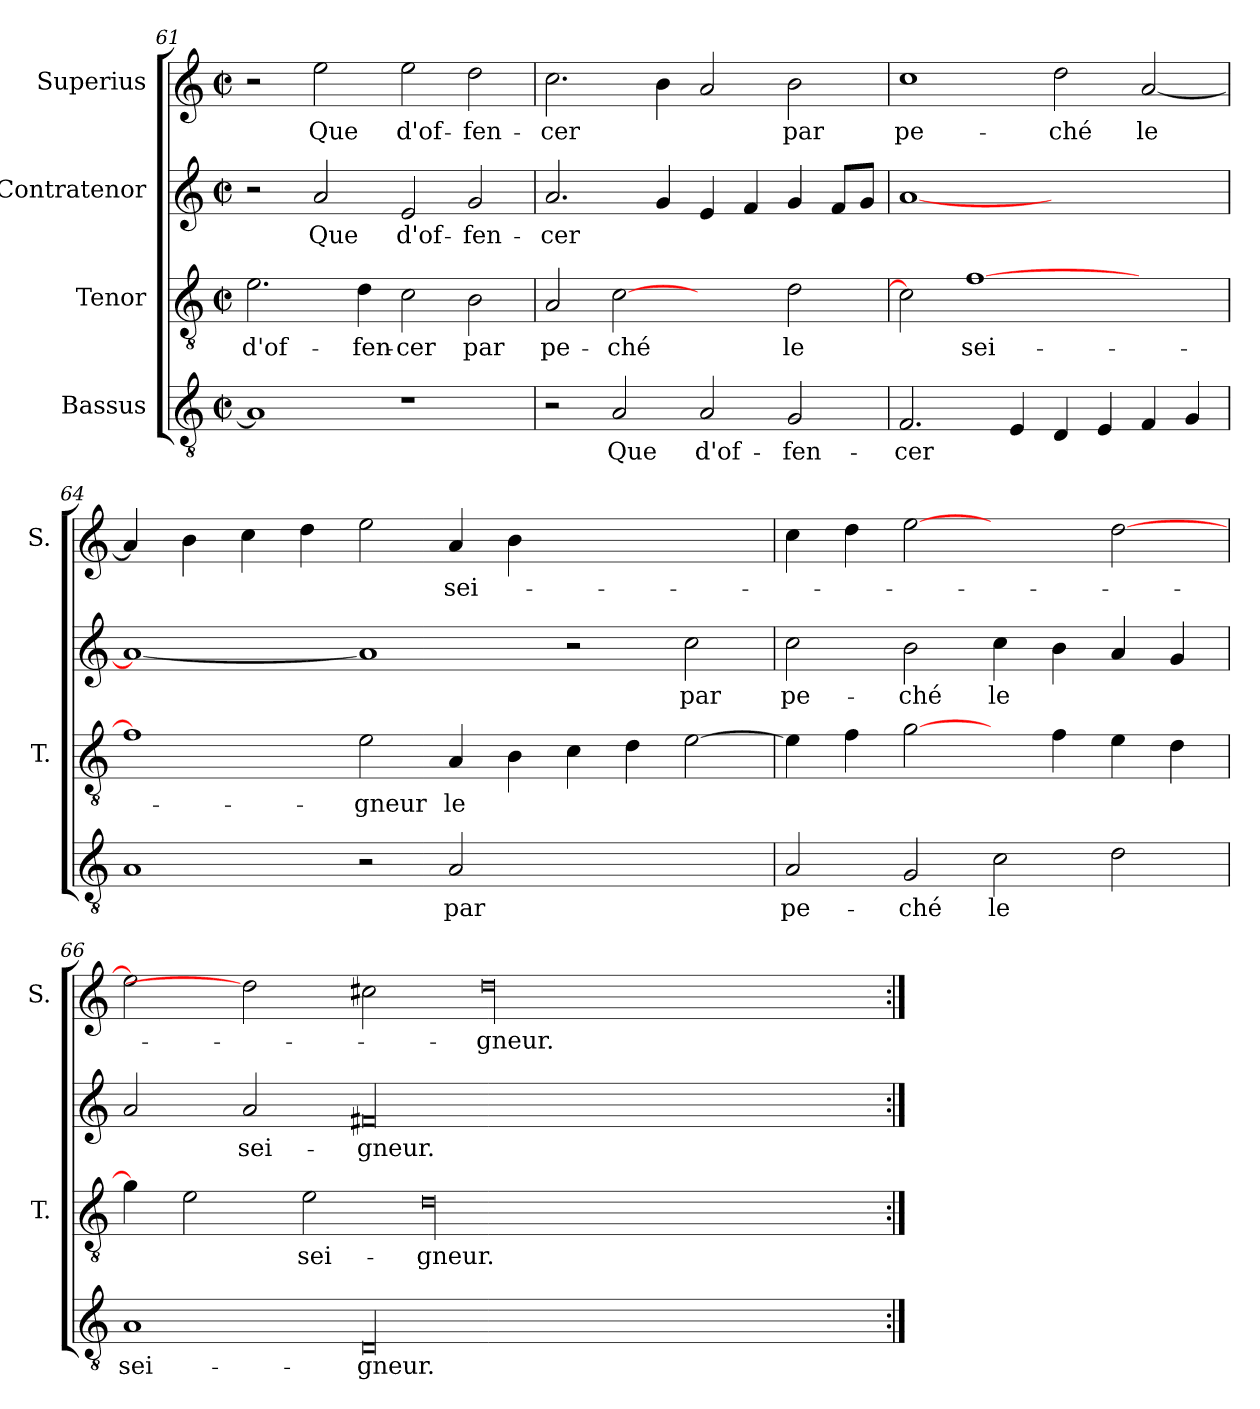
**kern	**text	**kern	**text	**kern	**text	**kern	**text
*part4	*part4	*part3	*part3	*part2	*part2	*part1	*part1
*staff4	*staff4	*staff3	*staff3	*staff2	*staff2	*staff1	*staff1
*I"Bassus	*	*I"Tenor	*	*I"Contratenor	*	*I"Superius	*
*	*	*I'T.	*	*	*	*I'S.	*
*clefGv2	*	*clefGv2	*	*clefG2	*	*clefG2	*
*k[]	*	*k[]	*	*k[]	*	*k[]	*
*C:	*	*C:	*	*C:	*	*C:	*
*M2/2	*	*M2/2	*	*M2/2	*	*M2/2	*
*met(c|)	*	*met(c|)	*	*met(c|)	*	*met(c|)	*
=61	=61	=61	=61	=61	=61	=61	=61
1A/]	.	2.e\	d'of-	2r	.	2r	.
.	.	.	.	2a/	Que	2ee\	Que
.	.	4d\	-fen-	.	.	.	.
1r	.	2c\	-cer	2e/	d'of-	2ee\	d'of-
.	.	2B\	par	2g/	-fen-	2dd\	-fen-
!!LO:LB:g=z
=62	=62	=62	=62	=62	=62	=62	=62
2r	.	2A/	pe-	2.a/	-cer	2.cc\	-cer
2A/	Que	[2c\	-ché	.	.	.	.
.	.	.	.	4g/	.	4b\	.
2A/	d'of-	2ryy	.	4e/	.	2a/	.
.	.	.	.	4f/	.	.	.
2G/	-fen-	2d\	le	4g/	.	2b\	par
.	.	.	.	8f/L	.	.	.
.	.	.	.	8g/J	.	.	.
=63	=63	=63	=63	=63	=63	=63	=63
2.F/	-cer	2c\]	.	[1a/	.	1cc\	pe-
.	.	[1f\	sei-	.	.	.	.
4E/	.	.	.	.	.	.	.
4D/	.	.	.	1ryy	.	2dd\	-ché
4E/	.	.	.	.	.	.	.
4F/	.	2ryy	.	.	.	[2a/	le
4G/	.	.	.	.	.	.	.
=64	=64	=64	=64	=64	=64	=64	=64
1A/	.	1f\]	.	1a/_	.	4a/]	.
.	.	.	.	.	.	4b\	.
.	.	.	.	.	.	4cc\	.
.	.	.	.	.	.	4dd\	.
2r	.	2e\	-gneur	1a/]	.	2ee\	.
2A/	par	4A/	le	.	.	4a/	sei-
.	.	4B\	.	.	.	4b\	.
1ryy	.	4c\	.	2r	.	1ryy	.
.	.	4d\	.	.	.	.	.
.	.	[2e\	.	2cc\	par	.	.
=65	=65	=65	=65	=65	=65	=65	=65
2A/	pe-	4e\]	.	2cc\	pe-	4cc\	.
.	.	4f\	.	.	.	4dd\	.
2G/	-ché	[2g\	.	2b\	-ché	[2ee\	.
2c\	le	4ryy	.	4cc\	le	2ryy	.
.	.	4f\	.	4b\	.	.	.
2d\	.	4e\	.	4a/	.	[2dd\	.
.	.	4d\	.	4g/	.	.	.
=66	=66	=66	=66	=66	=66	=66	=66
1A/	sei-	4g\]	.	2a/	.	2ee\]	.
.	.	2e\	.	.	.	.	.
.	.	.	.	2a/	sei-	2dd\]	.
.	.	2e\	sei-	.	.	.	.
00D/	-gneur.	.	.	00f#X/	-gneur.	2cc#X\	.
.	.	00d\	-gneur.	.	.	.	.
.	.	.	.	.	.	00dd\	-gneur.
2ryy	.	.	.	2ryy	.	.	.
.	.	4ryy	.	.	.	.	.
=:|!	=:|!	=:|!	=:|!	=:|!	=:|!	=:|!	=:|!
*-	*-	*-	*-	*-	*-	*-	*-
